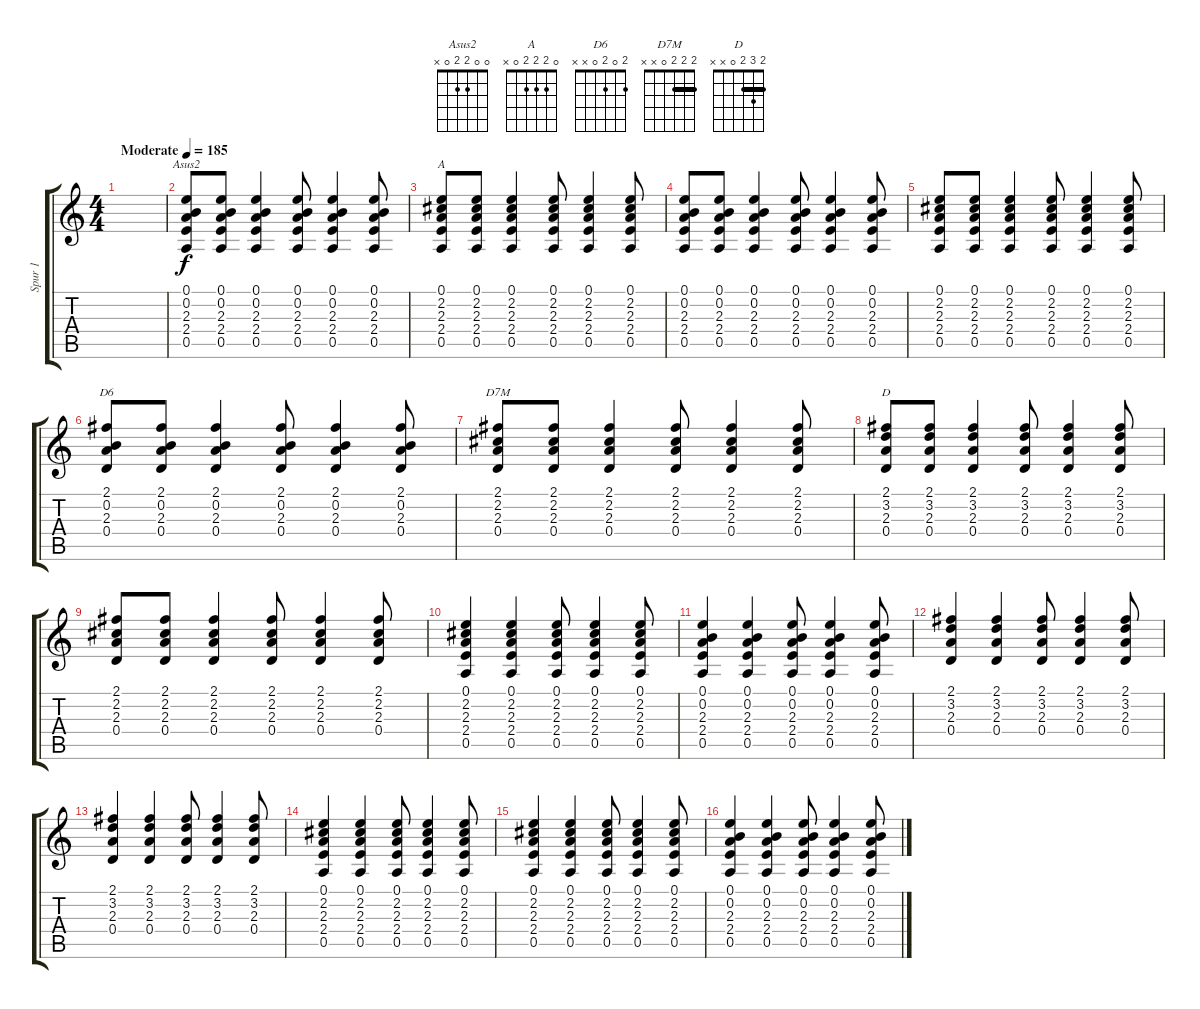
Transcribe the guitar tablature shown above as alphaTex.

\track ("Spur 1" "Spur 1") {instrument acousticguitarnylon}
\staff {score tabs}
\tuning (E4 B3 G3 D3 A2 E2) {hide}
\chord ("Asus2" 0 0 2 2 0 x)
\chord ("A" 0 2 2 2 0 x)
\chord ("D6" 2 0 2 0 x x)
\chord ("D7M" 2 2 2 0 x x) {barre 2}
\chord ("D" 2 3 2 0 x x) {barre 2}
\ts (4 4)
\tempo (185 "Moderate")
\clef g2
\ks c
|
(0.1 0.2 2.3 2.4 0.5).8{ch "Asus2"} (0.1 0.2 2.3 2.4 0.5).8 (0.1 0.2 2.3 2.4 0.5).4 (0.1 0.2 2.3 2.4 0.5).8 (0.1 0.2 2.3 2.4 0.5).4 (0.1 0.2 2.3 2.4 0.5).8 |
(0.1 2.2 2.3 2.4 0.5).8{ch "A"} (0.1 2.2 2.3 2.4 0.5).8 (0.1 2.2 2.3 2.4 0.5).4 (0.1 2.2 2.3 2.4 0.5).8 (0.1 2.2 2.3 2.4 0.5).4 (0.1 2.2 2.3 2.4 0.5).8 |
(0.1 0.2 2.3 2.4 0.5).8 (0.1 0.2 2.3 2.4 0.5).8 (0.1 0.2 2.3 2.4 0.5).4 (0.1 0.2 2.3 2.4 0.5).8 (0.1 0.2 2.3 2.4 0.5).4 (0.1 0.2 2.3 2.4 0.5).8 |
(0.1 2.2 2.3 2.4 0.5).8 (0.1 2.2 2.3 2.4 0.5).8 (0.1 2.2 2.3 2.4 0.5).4 (0.1 2.2 2.3 2.4 0.5).8 (0.1 2.2 2.3 2.4 0.5).4 (0.1 2.2 2.3 2.4 0.5).8 |
(2.1 0.2 2.3 0.4).8{ch "D6"} (2.1 0.2 2.3 0.4).8 (2.1 0.2 2.3 0.4).4 (2.1 0.2 2.3 0.4).8 (2.1 0.2 2.3 0.4).4 (2.1 0.2 2.3 0.4).8 |
(2.1 2.2 2.3 0.4).8{ch "D7M"} (2.1 2.2 2.3 0.4).8 (2.1 2.2 2.3 0.4).4 (2.1 2.2 2.3 0.4).8 (2.1 2.2 2.3 0.4).4 (2.1 2.2 2.3 0.4).8 |
(2.1 3.2 2.3 0.4).8{ch "D"} (2.1 3.2 2.3 0.4).8 (2.1 3.2 2.3 0.4).4 (2.1 3.2 2.3 0.4).8 (2.1 3.2 2.3 0.4).4 (2.1 3.2 2.3 0.4).8 |
(2.1 2.2 2.3 0.4).8 (2.1 2.2 2.3 0.4).8 (2.1 2.2 2.3 0.4).4 (2.1 2.2 2.3 0.4).8 (2.1 2.2 2.3 0.4).4 (2.1 2.2 2.3 0.4).8 |
(0.1 2.2 2.3 2.4 0.5).4{volume 14} (0.1 2.2 2.3 2.4 0.5).4 (0.1 2.2 2.3 2.4 0.5).8 (0.1 2.2 2.3 2.4 0.5).4 (0.1 2.2 2.3 2.4 0.5).8 |
(0.1 0.2 2.3 2.4 0.5).4 (0.1 0.2 2.3 2.4 0.5).4 (0.1 0.2 2.3 2.4 0.5).8 (0.1 0.2 2.3 2.4 0.5).4 (0.1 0.2 2.3 2.4 0.5).8 |
(2.1 3.2 2.3 0.4).4 (2.1 3.2 2.3 0.4).4 (2.1 3.2 2.3 0.4).8 (2.1 3.2 2.3 0.4).4 (2.1 3.2 2.3 0.4).8 |
(2.1 3.2 2.3 0.4).4 (2.1 3.2 2.3 0.4).4 (2.1 3.2 2.3 0.4).8 (2.1 3.2 2.3 0.4).4 (2.1 3.2 2.3 0.4).8 |
(0.1 2.2 2.3 2.4 0.5).4 (0.1 2.2 2.3 2.4 0.5).4 (0.1 2.2 2.3 2.4 0.5).8 (0.1 2.2 2.3 2.4 0.5).4 (0.1 2.2 2.3 2.4 0.5).8 |
(0.1 2.2 2.3 2.4 0.5).4 (0.1 2.2 2.3 2.4 0.5).4 (0.1 2.2 2.3 2.4 0.5).8 (0.1 2.2 2.3 2.4 0.5).4 (0.1 2.2 2.3 2.4 0.5).8 |
(0.1 0.2 2.3 2.4 0.5).4 (0.1 0.2 2.3 2.4 0.5).4 (0.1 0.2 2.3 2.4 0.5).8 (0.1 0.2 2.3 2.4 0.5).4 (0.1 0.2 2.3 2.4 0.5).8
